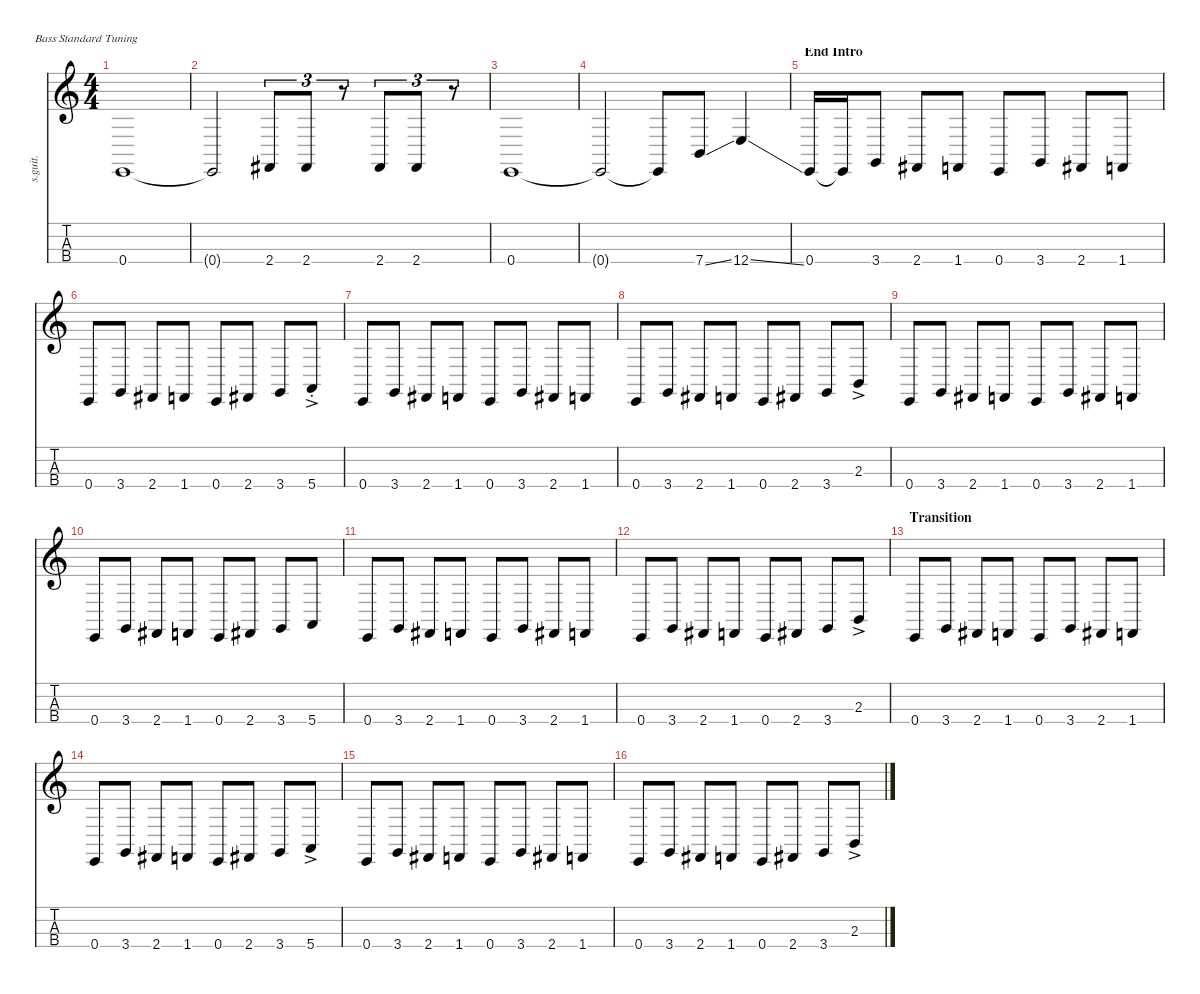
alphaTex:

\defaultSystemsLayout 4
\hideDynamics
\bracketExtendMode nobrackets
\track ("Cliff Burton (Clean Bass)" "s.guit.") {instrument electricbassfinger}
\staff {score tabs}
\tuning (G2 D2 A1 E1)
\ts (4 4)
\tempo (118 hide)
\clef g2
\ks c
0.4.1{lyrics (0 "") lyrics (1 "") lyrics (2 "") lyrics (3 "") lyrics (4 "") dy f} |
0.4{t}.2{lyrics (0 "") lyrics (1 "") lyrics (2 "") lyrics (3 "") lyrics (4 "")} 2.4{acc #}.8{tu (3 2) lyrics (0 "") lyrics (1 "") lyrics (2 "") lyrics (3 "") lyrics (4 "")} 2.4{acc #}.8{tu (3 2) lyrics (0 "") lyrics (1 "") lyrics (2 "") lyrics (3 "") lyrics (4 "")} r.8{tu (3 2)} 2.4{acc #}.8{tu (3 2) lyrics (0 "") lyrics (1 "") lyrics (2 "") lyrics (3 "") lyrics (4 "")} 2.4{acc #}.8{tu (3 2) lyrics (0 "") lyrics (1 "") lyrics (2 "") lyrics (3 "") lyrics (4 "")} r.8{tu (3 2)} |
0.4.1{lyrics (0 "") lyrics (1 "") lyrics (2 "") lyrics (3 "") lyrics (4 "")} |
0.4{t}.2{lyrics (0 "") lyrics (1 "") lyrics (2 "") lyrics (3 "") lyrics (4 "")} 0.4{t}.8{lyrics (0 "") lyrics (1 "") lyrics (2 "") lyrics (3 "") lyrics (4 "")} 7.4{ss}.8{lyrics (0 "") lyrics (1 "") lyrics (2 "") lyrics (3 "") lyrics (4 "")} 12.4{ss}.4{lyrics (0 "") lyrics (1 "") lyrics (2 "") lyrics (3 "") lyrics (4 "")} |
\section ("" "End Intro")
0.4.16{lyrics (0 "") lyrics (1 "") lyrics (2 "") lyrics (3 "") lyrics (4 "")} 0.4{t}.16{lyrics (0 "") lyrics (1 "") lyrics (2 "") lyrics (3 "") lyrics (4 "")} 3.4.8{lyrics (0 "") lyrics (1 "") lyrics (2 "") lyrics (3 "") lyrics (4 "")} 2.4{acc #}.8{lyrics (0 "") lyrics (1 "") lyrics (2 "") lyrics (3 "") lyrics (4 "")} 1.4.8{lyrics (0 "") lyrics (1 "") lyrics (2 "") lyrics (3 "") lyrics (4 "")} 0.4.8{lyrics (0 "") lyrics (1 "") lyrics (2 "") lyrics (3 "") lyrics (4 "")} 3.4.8{lyrics (0 "") lyrics (1 "") lyrics (2 "") lyrics (3 "") lyrics (4 "")} 2.4{acc #}.8{lyrics (0 "") lyrics (1 "") lyrics (2 "") lyrics (3 "") lyrics (4 "")} 1.4.8{lyrics (0 "") lyrics (1 "") lyrics (2 "") lyrics (3 "") lyrics (4 "")} |
0.4.8{lyrics (0 "") lyrics (1 "") lyrics (2 "") lyrics (3 "") lyrics (4 "")} 3.4.8{lyrics (0 "") lyrics (1 "") lyrics (2 "") lyrics (3 "") lyrics (4 "")} 2.4{acc #}.8{lyrics (0 "") lyrics (1 "") lyrics (2 "") lyrics (3 "") lyrics (4 "")} 1.4.8{lyrics (0 "") lyrics (1 "") lyrics (2 "") lyrics (3 "") lyrics (4 "")} 0.4.8{lyrics (0 "") lyrics (1 "") lyrics (2 "") lyrics (3 "") lyrics (4 "")} 2.4{acc #}.8{lyrics (0 "") lyrics (1 "") lyrics (2 "") lyrics (3 "") lyrics (4 "")} 3.4.8{lyrics (0 "") lyrics (1 "") lyrics (2 "") lyrics (3 "") lyrics (4 "")} 5.4{ac st}.8{lyrics (0 "") lyrics (1 "") lyrics (2 "") lyrics (3 "") lyrics (4 "") dy mp} |
0.4.8{lyrics (0 "") lyrics (1 "") lyrics (2 "") lyrics (3 "") lyrics (4 "") dy f} 3.4.8{lyrics (0 "") lyrics (1 "") lyrics (2 "") lyrics (3 "") lyrics (4 "")} 2.4{acc #}.8{lyrics (0 "") lyrics (1 "") lyrics (2 "") lyrics (3 "") lyrics (4 "")} 1.4.8{lyrics (0 "") lyrics (1 "") lyrics (2 "") lyrics (3 "") lyrics (4 "")} 0.4.8{lyrics (0 "") lyrics (1 "") lyrics (2 "") lyrics (3 "") lyrics (4 "")} 3.4.8{lyrics (0 "") lyrics (1 "") lyrics (2 "") lyrics (3 "") lyrics (4 "")} 2.4{acc #}.8{lyrics (0 "") lyrics (1 "") lyrics (2 "") lyrics (3 "") lyrics (4 "")} 1.4.8{lyrics (0 "") lyrics (1 "") lyrics (2 "") lyrics (3 "") lyrics (4 "")} |
0.4.8{lyrics (0 "") lyrics (1 "") lyrics (2 "") lyrics (3 "") lyrics (4 "")} 3.4.8{lyrics (0 "") lyrics (1 "") lyrics (2 "") lyrics (3 "") lyrics (4 "")} 2.4{acc #}.8{lyrics (0 "") lyrics (1 "") lyrics (2 "") lyrics (3 "") lyrics (4 "")} 1.4.8{lyrics (0 "") lyrics (1 "") lyrics (2 "") lyrics (3 "") lyrics (4 "")} 0.4.8{lyrics (0 "") lyrics (1 "") lyrics (2 "") lyrics (3 "") lyrics (4 "")} 2.4{acc #}.8{lyrics (0 "") lyrics (1 "") lyrics (2 "") lyrics (3 "") lyrics (4 "")} 3.4.8{lyrics (0 "") lyrics (1 "") lyrics (2 "") lyrics (3 "") lyrics (4 "")} 2.3{ac}.8{lyrics (0 "") lyrics (1 "") lyrics (2 "") lyrics (3 "") lyrics (4 "") dy p} |
0.4.8{lyrics (0 "") lyrics (1 "") lyrics (2 "") lyrics (3 "") lyrics (4 "") dy f} 3.4.8{lyrics (0 "") lyrics (1 "") lyrics (2 "") lyrics (3 "") lyrics (4 "")} 2.4{acc #}.8{lyrics (0 "") lyrics (1 "") lyrics (2 "") lyrics (3 "") lyrics (4 "")} 1.4.8{lyrics (0 "") lyrics (1 "") lyrics (2 "") lyrics (3 "") lyrics (4 "")} 0.4.8{lyrics (0 "") lyrics (1 "") lyrics (2 "") lyrics (3 "") lyrics (4 "")} 3.4.8{lyrics (0 "") lyrics (1 "") lyrics (2 "") lyrics (3 "") lyrics (4 "")} 2.4{acc #}.8{lyrics (0 "") lyrics (1 "") lyrics (2 "") lyrics (3 "") lyrics (4 "")} 1.4.8{lyrics (0 "") lyrics (1 "") lyrics (2 "") lyrics (3 "") lyrics (4 "")} |
0.4.8{lyrics (0 "") lyrics (1 "") lyrics (2 "") lyrics (3 "") lyrics (4 "")} 3.4.8{lyrics (0 "") lyrics (1 "") lyrics (2 "") lyrics (3 "") lyrics (4 "")} 2.4{acc #}.8{lyrics (0 "") lyrics (1 "") lyrics (2 "") lyrics (3 "") lyrics (4 "")} 1.4.8{lyrics (0 "") lyrics (1 "") lyrics (2 "") lyrics (3 "") lyrics (4 "")} 0.4.8{lyrics (0 "") lyrics (1 "") lyrics (2 "") lyrics (3 "") lyrics (4 "")} 2.4{acc #}.8{lyrics (0 "") lyrics (1 "") lyrics (2 "") lyrics (3 "") lyrics (4 "")} 3.4.8{lyrics (0 "") lyrics (1 "") lyrics (2 "") lyrics (3 "") lyrics (4 "")} 5.4.8{lyrics (0 "") lyrics (1 "") lyrics (2 "") lyrics (3 "") lyrics (4 "")} |
0.4.8{lyrics (0 "") lyrics (1 "") lyrics (2 "") lyrics (3 "") lyrics (4 "")} 3.4.8{lyrics (0 "") lyrics (1 "") lyrics (2 "") lyrics (3 "") lyrics (4 "")} 2.4{acc #}.8{lyrics (0 "") lyrics (1 "") lyrics (2 "") lyrics (3 "") lyrics (4 "")} 1.4.8{lyrics (0 "") lyrics (1 "") lyrics (2 "") lyrics (3 "") lyrics (4 "")} 0.4.8{lyrics (0 "") lyrics (1 "") lyrics (2 "") lyrics (3 "") lyrics (4 "")} 3.4.8{lyrics (0 "") lyrics (1 "") lyrics (2 "") lyrics (3 "") lyrics (4 "")} 2.4{acc #}.8{lyrics (0 "") lyrics (1 "") lyrics (2 "") lyrics (3 "") lyrics (4 "")} 1.4.8{lyrics (0 "") lyrics (1 "") lyrics (2 "") lyrics (3 "") lyrics (4 "")} |
0.4.8{lyrics (0 "") lyrics (1 "") lyrics (2 "") lyrics (3 "") lyrics (4 "")} 3.4.8{lyrics (0 "") lyrics (1 "") lyrics (2 "") lyrics (3 "") lyrics (4 "")} 2.4{acc #}.8{lyrics (0 "") lyrics (1 "") lyrics (2 "") lyrics (3 "") lyrics (4 "")} 1.4.8{lyrics (0 "") lyrics (1 "") lyrics (2 "") lyrics (3 "") lyrics (4 "")} 0.4.8{lyrics (0 "") lyrics (1 "") lyrics (2 "") lyrics (3 "") lyrics (4 "")} 2.4{acc #}.8{lyrics (0 "") lyrics (1 "") lyrics (2 "") lyrics (3 "") lyrics (4 "")} 3.4.8{lyrics (0 "") lyrics (1 "") lyrics (2 "") lyrics (3 "") lyrics (4 "")} 2.3{ac}.8{lyrics (0 "") lyrics (1 "") lyrics (2 "") lyrics (3 "") lyrics (4 "") dy mp} |
\section ("" "Transition")
0.4.8{lyrics (0 "") lyrics (1 "") lyrics (2 "") lyrics (3 "") lyrics (4 "") dy f} 3.4.8{lyrics (0 "") lyrics (1 "") lyrics (2 "") lyrics (3 "") lyrics (4 "")} 2.4{acc #}.8{lyrics (0 "") lyrics (1 "") lyrics (2 "") lyrics (3 "") lyrics (4 "")} 1.4.8{lyrics (0 "") lyrics (1 "") lyrics (2 "") lyrics (3 "") lyrics (4 "")} 0.4.8{lyrics (0 "") lyrics (1 "") lyrics (2 "") lyrics (3 "") lyrics (4 "")} 3.4.8{lyrics (0 "") lyrics (1 "") lyrics (2 "") lyrics (3 "") lyrics (4 "")} 2.4{acc #}.8{lyrics (0 "") lyrics (1 "") lyrics (2 "") lyrics (3 "") lyrics (4 "")} 1.4.8{lyrics (0 "") lyrics (1 "") lyrics (2 "") lyrics (3 "") lyrics (4 "")} |
0.4.8{lyrics (0 "") lyrics (1 "") lyrics (2 "") lyrics (3 "") lyrics (4 "")} 3.4.8{lyrics (0 "") lyrics (1 "") lyrics (2 "") lyrics (3 "") lyrics (4 "")} 2.4{acc #}.8{lyrics (0 "") lyrics (1 "") lyrics (2 "") lyrics (3 "") lyrics (4 "")} 1.4.8{lyrics (0 "") lyrics (1 "") lyrics (2 "") lyrics (3 "") lyrics (4 "")} 0.4.8{lyrics (0 "") lyrics (1 "") lyrics (2 "") lyrics (3 "") lyrics (4 "")} 2.4{acc #}.8{lyrics (0 "") lyrics (1 "") lyrics (2 "") lyrics (3 "") lyrics (4 "")} 3.4.8{lyrics (0 "") lyrics (1 "") lyrics (2 "") lyrics (3 "") lyrics (4 "")} 5.4{ac}.8{lyrics (0 "") lyrics (1 "") lyrics (2 "") lyrics (3 "") lyrics (4 "") dy mp} |
0.4.8{lyrics (0 "") lyrics (1 "") lyrics (2 "") lyrics (3 "") lyrics (4 "") dy f} 3.4.8{lyrics (0 "") lyrics (1 "") lyrics (2 "") lyrics (3 "") lyrics (4 "")} 2.4{acc #}.8{lyrics (0 "") lyrics (1 "") lyrics (2 "") lyrics (3 "") lyrics (4 "")} 1.4.8{lyrics (0 "") lyrics (1 "") lyrics (2 "") lyrics (3 "") lyrics (4 "")} 0.4.8{lyrics (0 "") lyrics (1 "") lyrics (2 "") lyrics (3 "") lyrics (4 "")} 3.4.8{lyrics (0 "") lyrics (1 "") lyrics (2 "") lyrics (3 "") lyrics (4 "")} 2.4{acc #}.8{lyrics (0 "") lyrics (1 "") lyrics (2 "") lyrics (3 "") lyrics (4 "")} 1.4.8{lyrics (0 "") lyrics (1 "") lyrics (2 "") lyrics (3 "") lyrics (4 "")} |
0.4.8{lyrics (0 "") lyrics (1 "") lyrics (2 "") lyrics (3 "") lyrics (4 "")} 3.4.8{lyrics (0 "") lyrics (1 "") lyrics (2 "") lyrics (3 "") lyrics (4 "")} 2.4{acc #}.8{lyrics (0 "") lyrics (1 "") lyrics (2 "") lyrics (3 "") lyrics (4 "")} 1.4.8{lyrics (0 "") lyrics (1 "") lyrics (2 "") lyrics (3 "") lyrics (4 "")} 0.4.8{lyrics (0 "") lyrics (1 "") lyrics (2 "") lyrics (3 "") lyrics (4 "")} 2.4{acc #}.8{lyrics (0 "") lyrics (1 "") lyrics (2 "") lyrics (3 "") lyrics (4 "")} 3.4.8{lyrics (0 "") lyrics (1 "") lyrics (2 "") lyrics (3 "") lyrics (4 "")} 2.3{ac}.8{lyrics (0 "") lyrics (1 "") lyrics (2 "") lyrics (3 "") lyrics (4 "") dy mp}
